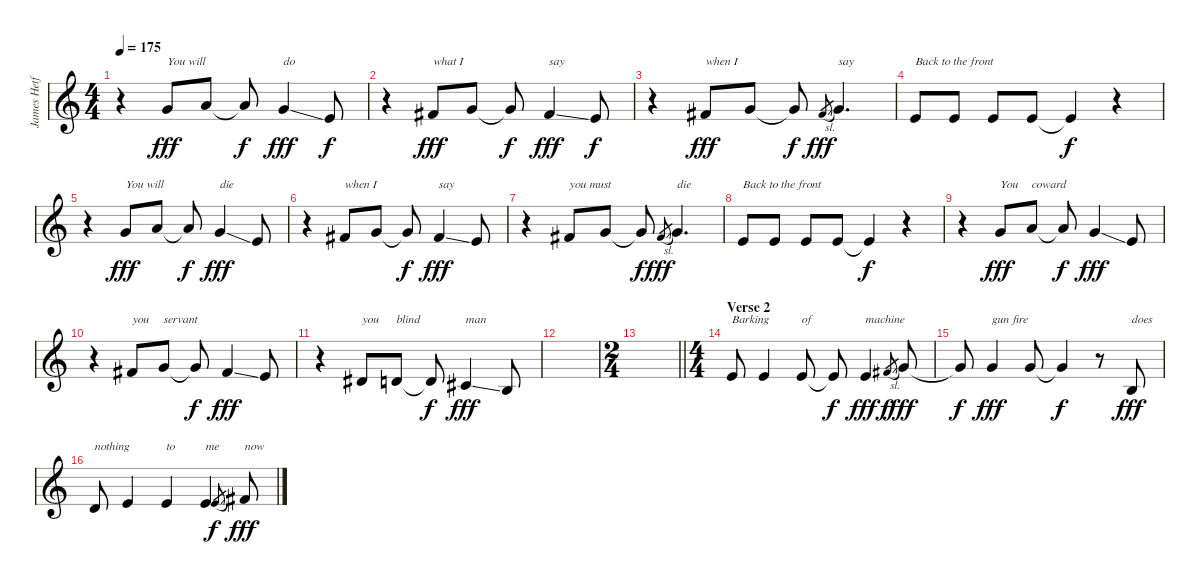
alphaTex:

\track ("James Hetfield (Vocal)" "James Hetf") {instrument lead6voice}
\staff {score}
\tuning (E4 B3 G3 D3 A2 E2) {hide}
\ts (4 4)
\tempo 175
\clef g2
\ks c
r.4{dy f} 3.1.8{txt "You will" dy fff} 5.1.8 5.1{t}.8{dy f} 3.1{ss}.4{txt "do" dy fff} 0.1.8{dy f} |
r.4 2.1.8{txt "what I" dy fff} 3.1.8 3.1{t}.8{dy f} 2.1{ss}.4{txt "say" dy fff} 0.1.8{dy f} |
r.4 2.1.8{txt "when I" dy fff} 3.1.8 3.1{t}.8{dy f} 2.1{sl}.8{gr dy fff} 3.1.4{d txt "say"} |
5.2.8{txt "Back to the front"} 5.2.8 5.2.8 5.2.8 5.2{t}.4{dy f} r.4 |
r.4 3.1.8{txt "You will" dy fff} 5.1.8 5.1{t}.8{dy f} 3.1{ss}.4{txt "die" dy fff} 0.1.8 |
r.4 2.1.8{txt "when I"} 3.1.8 3.1{t}.8{dy f} 2.1{ss}.4{txt "say" dy fff} 0.1.8 |
r.4 2.1.8{txt "you must"} 3.1.8 3.1{t}.8{dy f} 2.1{sl}.8{gr dy fff} 3.1.4{d txt "die"} |
5.2.8{txt "Back to the front"} 5.2.8 5.2.8 5.2.8 5.2{t}.4{dy f} r.4 |
r.4 3.1.8{txt "You" dy fff} 5.1.8{txt "coward"} 5.1{t}.8{dy f} 3.1{ss}.4{dy fff} 0.1.8 |
r.4 2.1.8{txt "you"} 3.1.8{txt "servant"} 3.1{t}.8{dy f} 2.1{ss}.4{dy fff} 0.1.8 |
r.4 4.2.8{txt "you"} 3.2.8{txt "blind"} 3.2{t}.8{dy f} 2.2{ss}.4{txt "man" dy fff} 0.2.8 |
|
\ts (2 4)
\barLineRight lightlight
|
\ts (4 4)
\section ("" "Verse 2")
5.2.8{txt "Barking"} 5.2.4 5.2.8{txt "of"} 5.2{t}.8{dy f} 5.2.4{txt "machine" dy fff} 2.1{sl}.8{gr dy f} 3.1.8{dy fff} |
3.1{t}.8{dy f} 3.1.4{txt "gun fire" dy fff} 3.1.8 3.1{t}.4{dy f} r.8 0.2.8{txt "does" dy fff} |
3.2.8{txt "nothing"} 5.2.4 5.2.4{txt "to"} 5.2.4{txt "me"} 0.1{sl}.8{gr dy f} 2.1.8{txt "now" dy fff}
